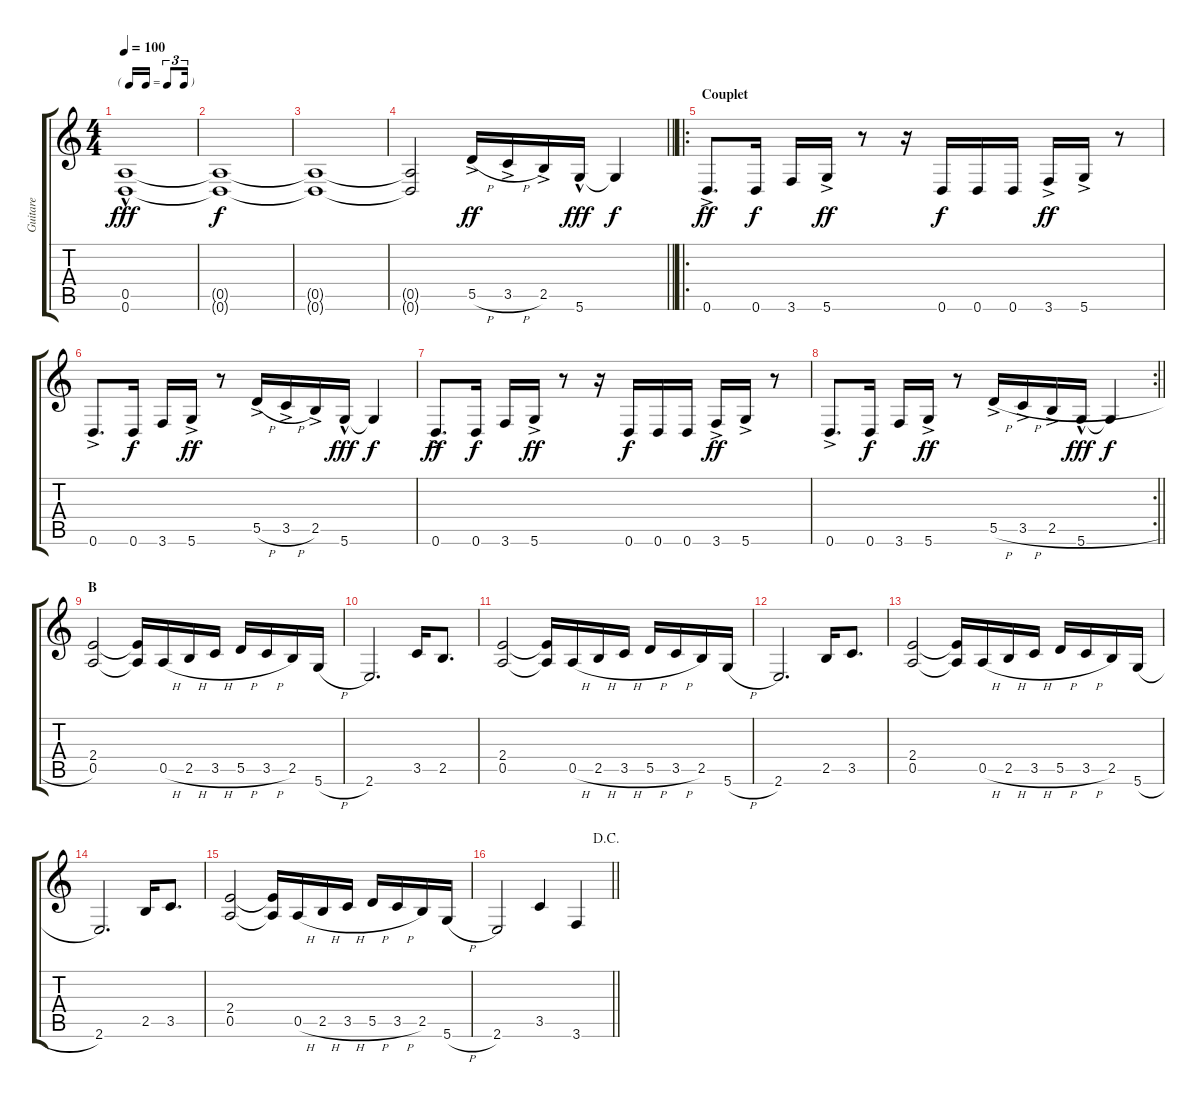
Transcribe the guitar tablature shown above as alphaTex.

\track ("Guitare" "Guitare") {instrument overdrivenguitar}
\staff {score tabs}
\tuning (E4 B3 G3 D3 A2 D2) {hide}
\ts (4 4)
\tf triplet16th
\tempo 100
\clef g2
\ks c
(0.5{hac} 0.6{hac}).1{dy fff instrument overdrivenguitar} |
(0.5{t} 0.6{t}).1{dy f} |
(0.5{t} 0.6{t}).1 |
\barLineRight lightlight
(0.5{t} 0.6{t}).2 5.5{h ac}.16{dy ff} 3.5{h ac}.16 2.5{ac}.16 5.6{hac}.16{dy fff} 5.6{t}.4{dy f} |
\ro
\section ("" "Couplet")
0.6{ac}.8{d dy ff} 0.6.16{dy f} 3.6.16 5.6{ac}.16{dy ff} r.8 r.16 0.6.16{dy f} 0.6.16 0.6.16 3.6{ac}.16{dy ff} 5.6{ac}.16 r.8 |
0.6{ac}.8{d} 0.6.16{dy f} 3.6.16 5.6{ac}.16{dy ff} r.8 5.5{h ac}.16 3.5{h ac}.16 2.5{ac}.16 5.6{hac}.16{dy fff} 5.6{t}.4{dy f} |
0.6{ac}.8{d dy ff} 0.6.16{dy f} 3.6.16 5.6{ac}.16{dy ff} r.8 r.16 0.6.16{dy f} 0.6.16 0.6.16 3.6{ac}.16{dy ff} 5.6{ac}.16 r.8 |
\rc 2
\barLineRight lightlight
0.6{ac}.8{d} 0.6.16{dy f} 3.6.16 5.6{ac}.16{dy ff} r.8 5.5{h ac}.16 3.5{h ac}.16 2.5{h ac}.16 5.6{hac}.16{dy fff} 5.6{t}.4{dy f} |
\section ("" "B")
(2.4 0.5).2 (2.4{t} 0.5{t}).16 0.5{h}.16 2.5{h}.16 3.5{h}.16 5.5{h}.16 3.5{h}.16 2.5.16 5.6{h}.16 |
2.6.2{d} 3.5.16 2.5.8{d} |
(2.4 0.5).2 (2.4{t} 0.5{t}).16 0.5{h}.16 2.5{h}.16 3.5{h}.16 5.5{h}.16 3.5{h}.16 2.5.16 5.6{h}.16 |
2.6.2{d} 2.5.16 3.5.8{d} |
(2.4 0.5).2 (2.4{t} 0.5{t}).16 0.5{h}.16 2.5{h}.16 3.5{h}.16 5.5{h}.16 3.5{h}.16 2.5.16 5.6{h}.16 |
2.6.2{d} 2.5.16 3.5.8{d} |
(2.4 0.5).2 (2.4{t} 0.5{t}).16 0.5{h}.16 2.5{h}.16 3.5{h}.16 5.5{h}.16 3.5{h}.16 2.5.16 5.6{h}.16 |
\jump dacapo
\barLineRight lightlight
2.6.2 3.5.4 3.6.4
